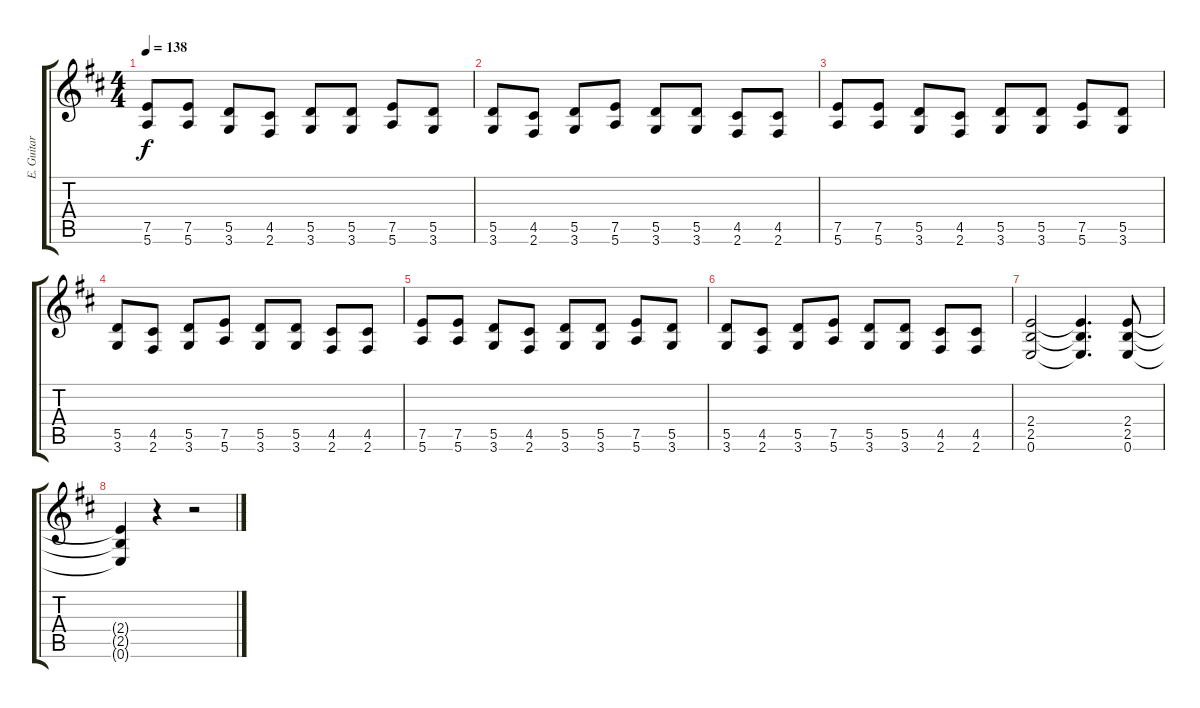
\track ("E. Guitar I" "E. Guitar ") {instrument overdrivenguitar}
\staff {score tabs}
\tuning (E4 B3 G3 D3 A2 E2) {hide}
\ts (4 4)
\tempo 138
\clef g2
\ks d
(7.5 5.6).8{dy f} (7.5 5.6).8 (5.5 3.6).8 (4.5 2.6).8 (5.5 3.6).8 (5.5 3.6).8 (7.5 5.6).8 (5.5 3.6).8 |
(5.5 3.6).8 (4.5 2.6).8 (5.5 3.6).8 (7.5 5.6).8 (5.5 3.6).8 (5.5 3.6).8 (4.5 2.6).8 (4.5 2.6).8 |
(7.5 5.6).8 (7.5 5.6).8 (5.5 3.6).8 (4.5 2.6).8 (5.5 3.6).8 (5.5 3.6).8 (7.5 5.6).8 (5.5 3.6).8 |
(5.5 3.6).8 (4.5 2.6).8 (5.5 3.6).8 (7.5 5.6).8 (5.5 3.6).8 (5.5 3.6).8 (4.5 2.6).8 (4.5 2.6).8 |
(7.5 5.6).8 (7.5 5.6).8 (5.5 3.6).8 (4.5 2.6).8 (5.5 3.6).8 (5.5 3.6).8 (7.5 5.6).8 (5.5 3.6).8 |
(5.5 3.6).8 (4.5 2.6).8 (5.5 3.6).8 (7.5 5.6).8 (5.5 3.6).8 (5.5 3.6).8 (4.5 2.6).8 (4.5 2.6).8 |
(2.4 2.5 0.6).2 (2.4{t} 2.5{t} 0.6{t}).4{d} (2.4 2.5 0.6).8 |
(2.4{t} 2.5{t} 0.6{t}).4 r.4 r.2
